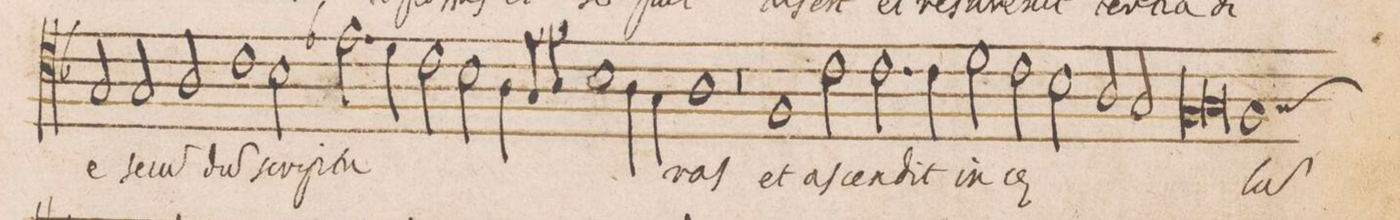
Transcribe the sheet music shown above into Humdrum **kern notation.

**kern	**text
*I"ALTUS	*
*clefC4	*
*k[b-]	*
*met(C)	*
*M2/1	*
2G/	-e
2G/	se-
=82-	=82-
2A/	-cu(n)-
1c	-du(m)
2B-\	scri-
=83-	=83-
2.e-X\	-ptu-
4d\	.
2c\	.
2B-\	.
=84-	=84-
4A\	.
8G/L	.
8A/J	.
1B-	.
4A\	.
4G\	.
=85-	=85-
1A	-ras
1r	.
=86-	=86-
1r	.
1F	et
=87-	=87-
2c\	aſ-
2.c\	-cen-
4c\	-dit
2d\	in
=88-	=88-
2c\	coe-
2B-\	.
2A/	.
2G/	.
=89-	=89-
*lig	*
1F	.
1G	.
*Xlig	*
=90-	=90-
*custos:G	*
1F	-lu(m)
*-	*-
